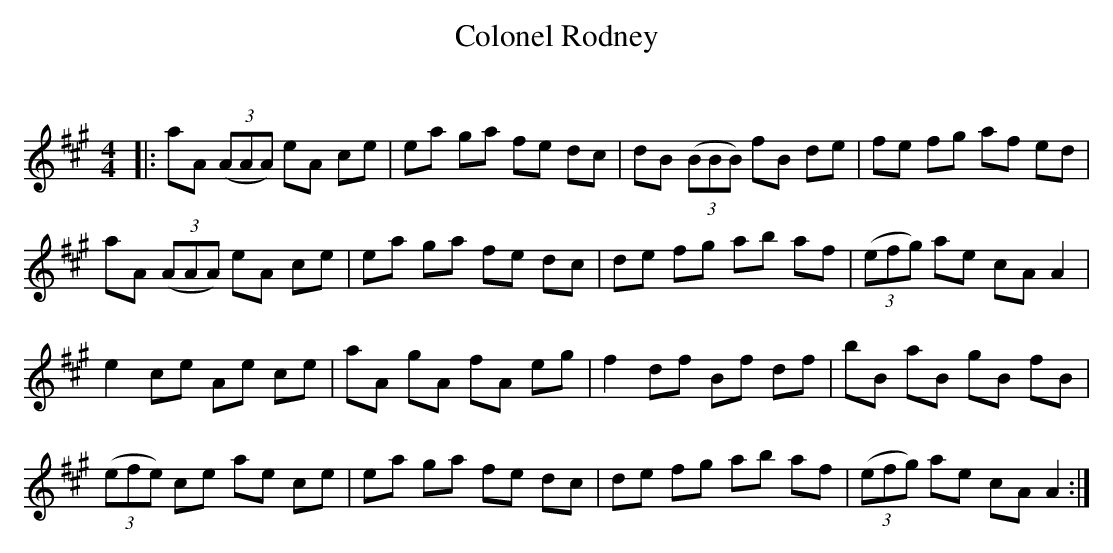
X:1
T: Colonel Rodney
C:
Q: 232
K:A
M:4/4
L:1/8
|:aA ((3AAA) eA ce|ea ga fe dc|dB ((3BBB) fB de|fe fg af ed|
aA ((3AAA) eA ce|ea ga fe dc|de fg ab af|((3efg) ae cA A2|
e2 ce Ae ce|aA gA fA eg|f2 df Bf df|bB aB gB fB|
((3efe) ce ae ce|ea ga fe dc|de fg ab af|((3efg) ae cA A2:|
